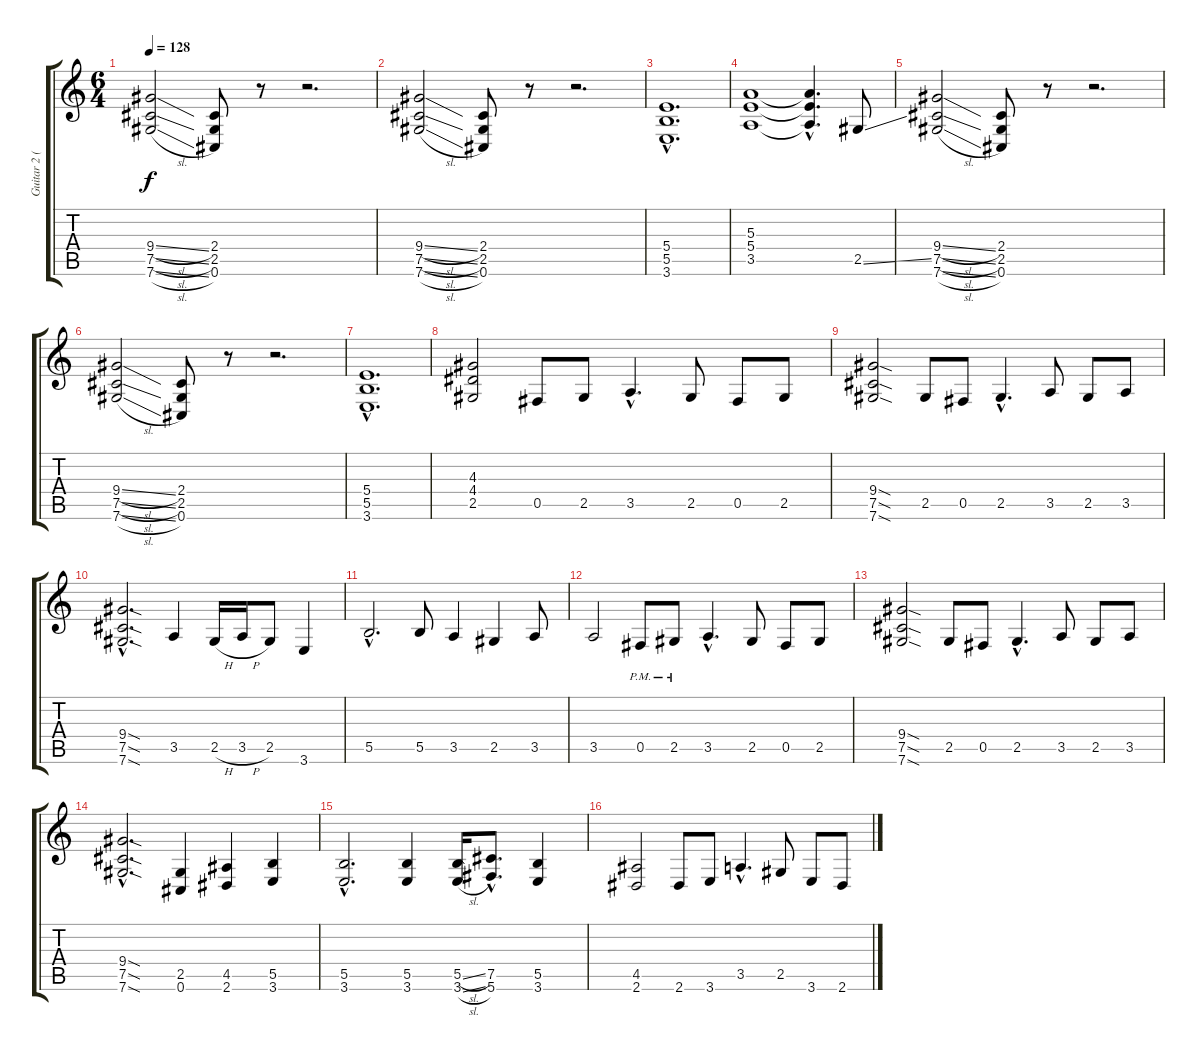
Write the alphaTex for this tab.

\track ("Guitar 2 (Distortion)" "Guitar 2 (") {instrument distortionguitar}
\staff {score tabs}
\tuning (Db4 Ab3 E3 B2 Gb2 Db2) {hide}
\ts (6 4)
\tempo 128
\clef g2
\ks c
(9.4{sl} 7.5{sl} 7.6{sl}).2{dy f instrument distortionguitar} (2.4 2.5 0.6).8 r.8 r.2{d} |
(9.4{sl} 7.5{sl} 7.6{sl}).2 (2.4 2.5 0.6).8 r.8 r.2{d} |
(5.4{hac} 5.5{hac} 3.6{hac}).1{d} |
(5.3 5.4 3.5).1 (5.3{hac t} 5.4{hac t} 3.5{hac t}).4{d} 2.5{ss}.8 |
(9.4{sl} 7.5{sl} 7.6{sl}).2 (2.4 2.5 0.6).8 r.8 r.2{d} |
(9.4{sl} 7.5{sl} 7.6{sl}).2 (2.4 2.5 0.6).8 r.8 r.2{d} |
(5.4{hac} 5.5{hac} 3.6{hac}).1{d} |
(4.3 4.4 2.5).2 0.5.8 2.5.8 3.5{hac}.4{d} 2.5.8 0.5.8 2.5.8 |
(9.4{sod} 7.5{sod} 7.6{sod}).2 2.5.8 0.5.8 2.5{hac}.4{d} 3.5.8 2.5.8 3.5.8 |
(9.4{sod hac} 7.5{sod hac} 7.6{sod hac}).2{d} 3.5.4 2.5{h}.16 3.5{h}.16 2.5.8 3.6.4 |
5.5{hac}.2{d} 5.5.8 3.5.4 2.5.4 3.5.8 |
3.5.2 0.5{pm}.8 2.5{pm}.8 3.5{hac}.4{d} 2.5.8 0.5.8 2.5.8 |
(9.4{sod} 7.5{sod} 7.6{sod}).2 2.5.8 0.5.8 2.5{hac}.4{d} 3.5.8 2.5.8 3.5.8 |
(9.4{sod hac} 7.5{sod hac} 7.6{sod hac}).2{d} (2.5 0.6).4 (4.5 2.6).4 (5.5 3.6).4 |
(5.5{hac} 3.6{hac}).2{d} (5.5 3.6).4 (5.5{sl} 3.6{sl}).16 (7.5{hac} 5.6{hac}).8{d} (5.5 3.6).4 |
(4.5 2.6).2 2.6.8 3.6.8 3.5{hac}.4{d} 2.5.8 3.6.8 2.6.8
